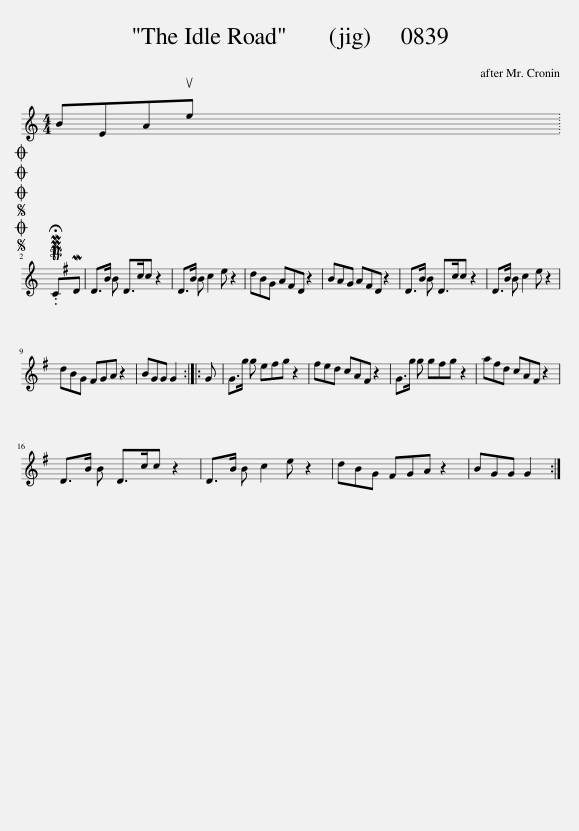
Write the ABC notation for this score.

X:1
L:1/8
M:4/4
I:linebreak $
K:C
V:1 treble
V:1
 BEAue x2002 |$SOSOOO .!fermata!PMTCMD | D>B B D>cc z2 | D>B B c2 e z2 | dBG A^FD z2 | %5
 BAG A^FD z2 | D>B B D>cc z2 | D>B B c2 e z2 |$ dBG ^FGA z2 | BGG G2 :: %10
 G | G>g g e^fg z2 | ^fed cA^F z2 | G>g g g^fg z2 | a^fd cA^F z2 |$ %15
 D>B B D>cc z2 | D>B B c2 e z2 | dBG ^FGA z2 | BGG G2 :| %19
